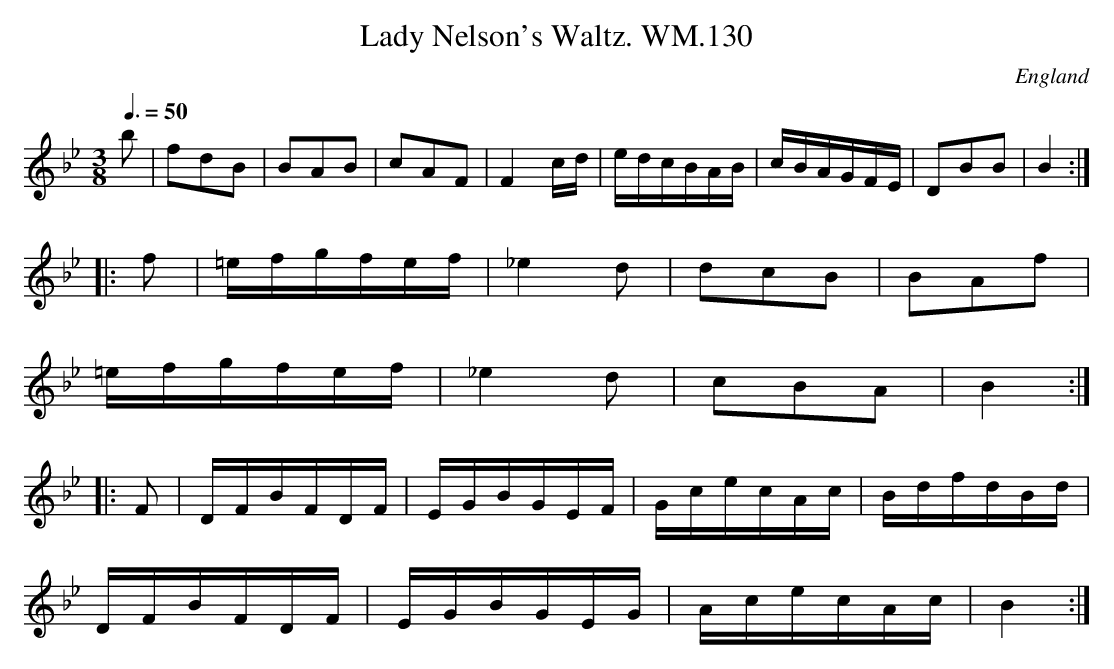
X:1
T:Lady Nelson's Waltz. WM.130
L:1/16
M:3/8
O:England
Q:3/8=50
K:CDor
b2|f2d2B2|B2A2B2|c2A2F2|F4cd|edcBAB|cBAGFE|D2B2B2|B4:|!
|:f2|=efgfef|_e4d2|d2c2B2|B2A2f2|!
=efgfef|_e4d2|c2B2A2|B4:|!
|:F2|DFBFDF|EGBGEF|GcecAc|BdfdBd|!
DFBFDF|EGBGEG|AcecAc|B4:|
